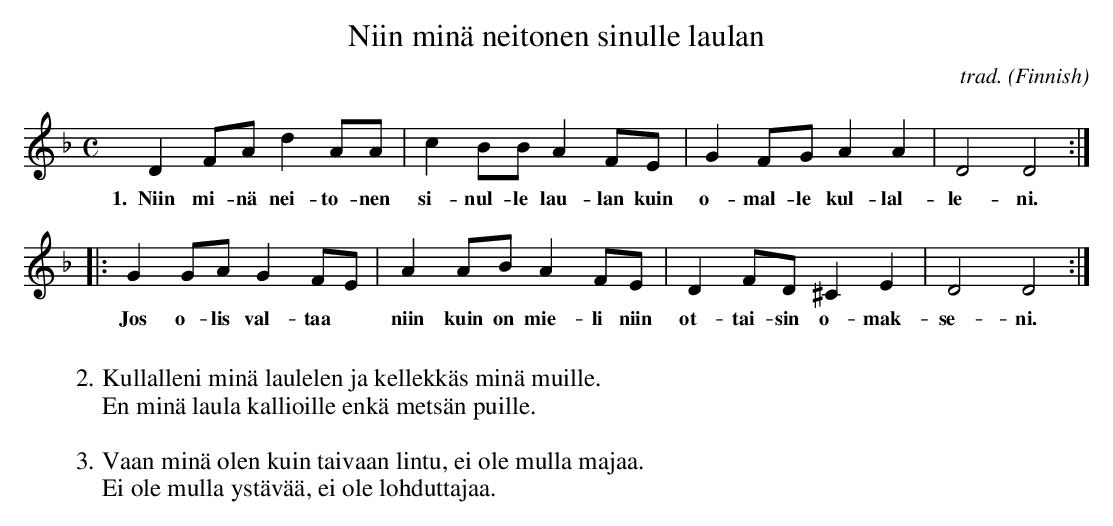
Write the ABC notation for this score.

X:1
T:Niin minä neitonen sinulle laulan
C:trad.
O:Finnish
M:C
L:1/8
K:D min
D2FA d2AA | c2BB A2FE | G2FG A2A2 | D4 D4 :|
w:1.~~Niin mi-nä nei-to-nen | si-nul-le lau-lan kuin | o-mal-le kul-lal- | le-ni.
|: G2GA G2FE | A2AB A2FE | D2FD ^C2E2 | D4 D4 :|
w:Jos o-lis val-taa* | niin kuin on mie-li niin | ot-tai-sin o-mak- | se-ni.
W:
W:2. Kullalleni minä laulelen ja kellekkäs minä muille.
W:En minä laula kallioille enkä metsän puille.
W:
W:3. Vaan minä olen kuin taivaan lintu, ei ole mulla majaa.
W:Ei ole mulla ystävää, ei ole lohduttajaa.
